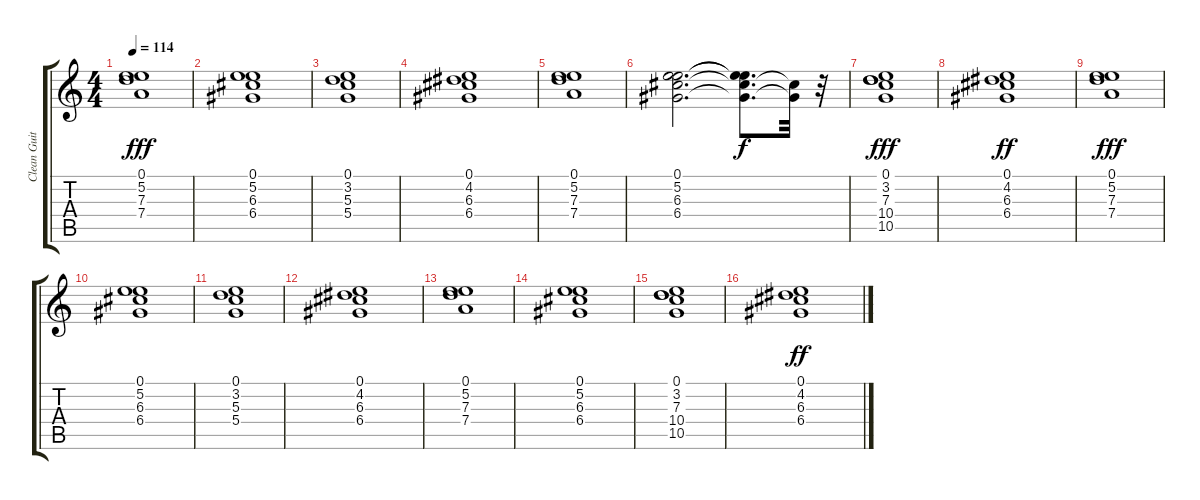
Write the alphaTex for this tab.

\track ("Clean Guitar" "Clean Guit") {instrument electricguitarclean}
\staff {score tabs}
\tuning (E4 B3 G3 D3 A2 E2) {hide}
\ts (4 4)
\tempo 114
\clef g2
\ks c
(0.1 5.2 7.3 7.4).1{dy fff} |
(0.1 5.2 6.3 6.4).1 |
(0.1 3.2 5.3 5.4).1 |
(0.1 4.2 6.3 6.4).1 |
(0.1 5.2 7.3 7.4).1 |
(0.1 5.2 6.3 6.4).2{d} (0.1{t} 5.2{t} 6.3{t} 6.4{t}).8{d dy f} (6.3{t} 6.4{t}).32 r.32 |
(0.1 3.2 7.3 10.4 10.5).1{dy fff} |
(0.1 4.2 6.3 6.4).1{dy ff} |
(0.1 5.2 7.3 7.4).1{dy fff} |
(0.1 5.2 6.3 6.4).1 |
(0.1 3.2 5.3 5.4).1 |
(0.1 4.2 6.3 6.4).1 |
(0.1 5.2 7.3 7.4).1 |
(0.1 5.2 6.3 6.4).1 |
(0.1 3.2 7.3 10.4 10.5).1 |
(0.1 4.2 6.3 6.4).1{dy ff}
